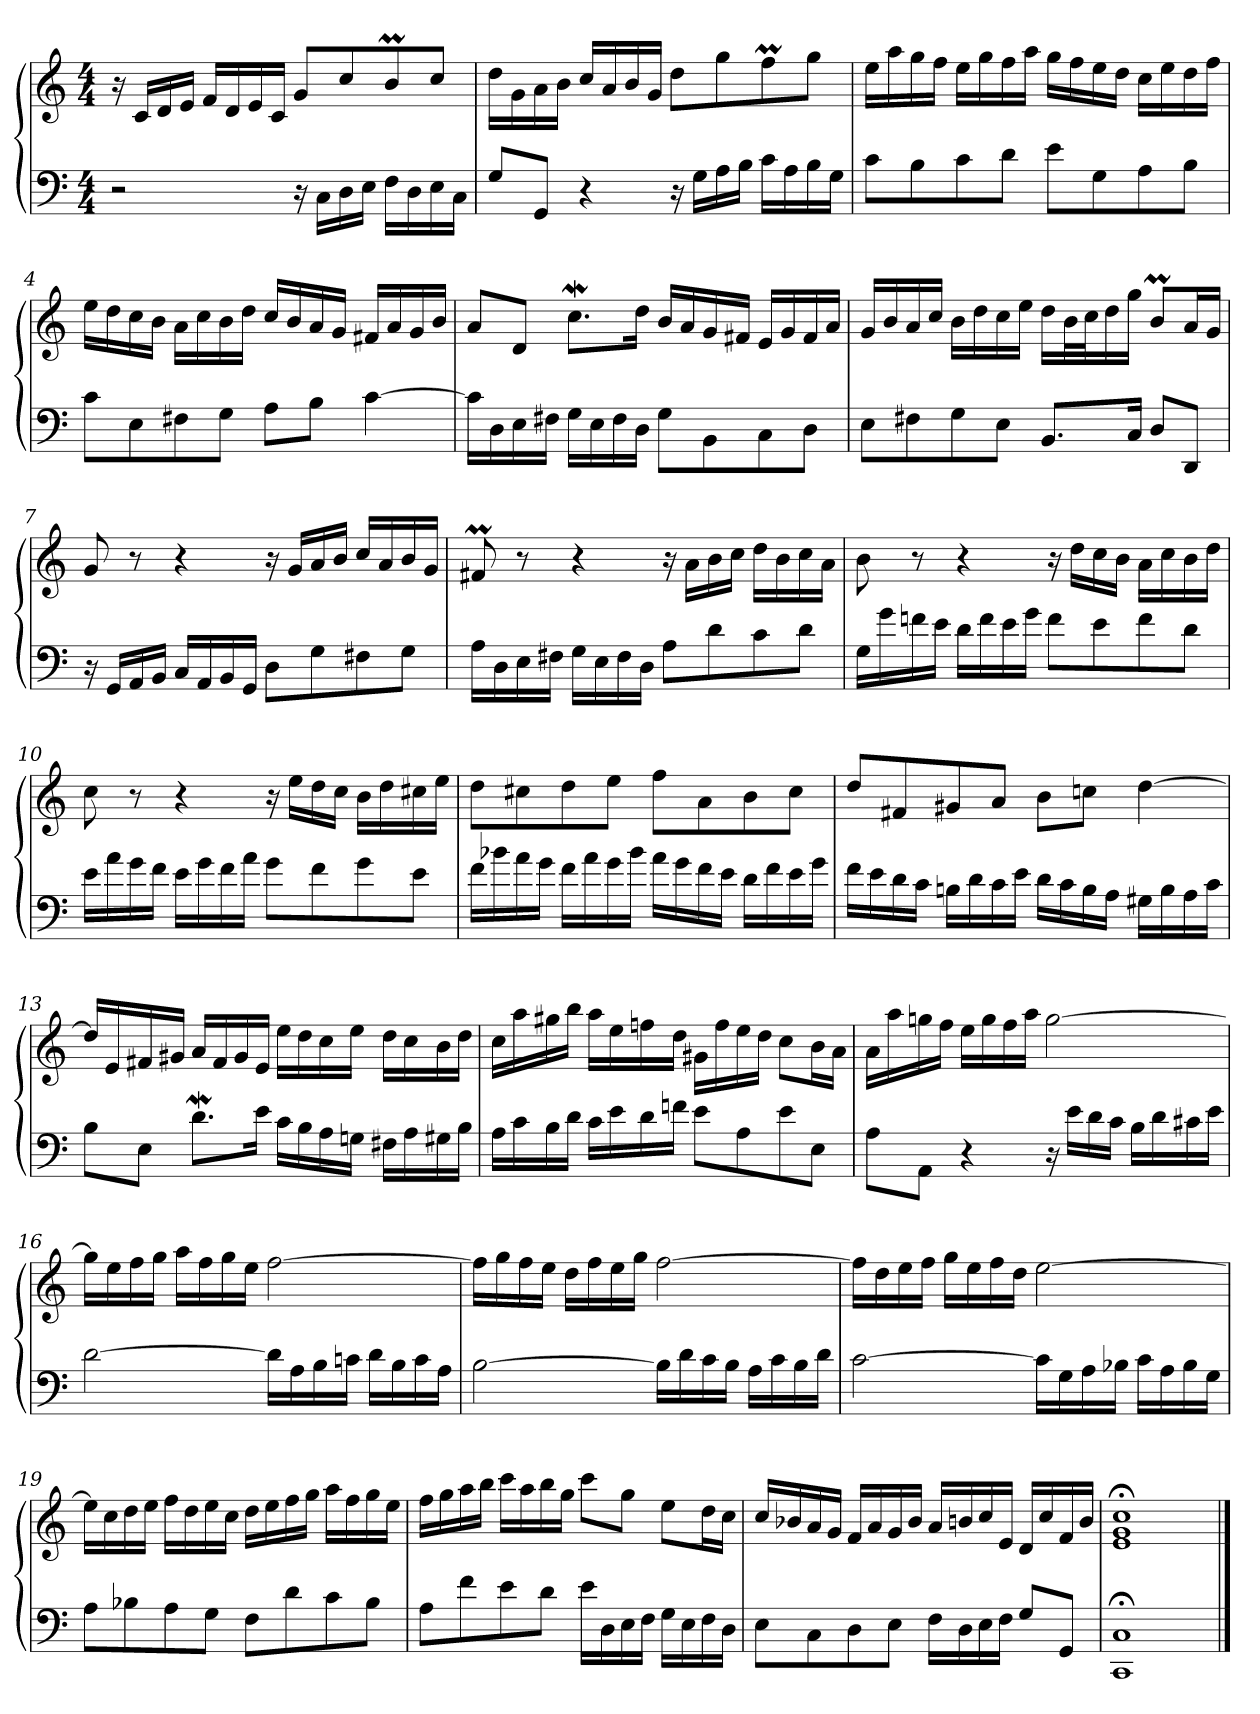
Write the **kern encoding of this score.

**kern	**kern
*part1	*part1
*staff2	*staff1
*clefF4	*clefG2
*k[]	*k[]
*M4/4	*M4/4
*MM59	*MM59
=1	=1
2r	16r
.	16c/LL
.	16d/
.	16e/JJ
.	16f/LL
.	16d/
.	16e/
.	16c/JJ
16r	8g/L
16C\LL	.
16D\	8cc/
16E\JJ	.
16F\LL	8bm/
16D\	.
16E\	8cc/J
16C\JJ	.
=2	=2
8G/L	16dd\LL
.	16g\
8GG/J	16a\
.	16b\JJ
4r	16cc/LL
.	16a/
.	16b/
.	16g/JJ
16r	8dd\L
16G\LL	.
16A\	8gg\
16B\JJ	.
16c\LL	8ffM\
16A\	.
16B\	8gg\J
16G\JJ	.
=3	=3
8c\L	16ee\LL
.	16aa\
8B\	16gg\
.	16ff\JJ
8c\	16ee\LL
.	16gg\
8d\J	16ff\
.	16aa\JJ
8e\L	16gg\LL
.	16ff\
8G\	16ee\
.	16dd\JJ
8A\	16cc\LL
.	16ee\
8B\J	16dd\
.	16ff\JJ
!!LO:LB:g=z
=4	=4
8c\L	16ee\LL
.	16dd\
8E\	16cc\
.	16b\JJ
8F#X\	16a\LL
.	16cc\
8G\J	16b\
.	16dd\JJ
8A\L	16cc/LL
.	16b/
8B\J	16a/
.	16g/JJ
[4c\	16f#X/LL
.	16a/
.	16g/
.	16b/JJ
=5	=5
16c\LL]	8a/L
16D\	.
16E\	8d/J
16F#X\JJ	.
16G\LL	8.ccw\L
16E\	.
16F#\	.
16D\JJ	16dd\Jk
8G\L	16b/LL
.	16a/
8BB\	16g/
.	16f#X/JJ
8C\	16e/LL
.	16g/
8D\J	16f#/
.	16a/JJ
!!LO:LB:g=z
=6	=6
8E\L	16g/LL
.	16b/
8F#X\	16a/
.	16cc/JJ
8G\	16b\LL
.	16dd\
8E\J	16cc\
.	16ee\JJ
8.BB/L	16dd\LL
.	32b\L
.	32cc\J
.	16dd\
16C/Jk	16gg\JJ
8D/L	8bm/L
8DD/J	16a/L
.	16g/JJ
=7	=7
16r	8g/
16GG/LL	.
16AA/	8r
16BB/JJ	.
16C/LL	4r
16AA/	.
16BB/	.
16GG/JJ	.
8D\L	16r
.	16g/LL
8G\	16a/
.	16b/JJ
8F#X\	16cc/LL
.	16a/
8G\J	16b/
.	16g/JJ
=8	=8
16A\LL	8f#Xm/
16D\	.
16E\	8r
16F#X\JJ	.
16G\LL	4r
16E\	.
16F#\	.
16D\JJ	.
8A\L	16r
.	16a\LL
8d\	16b\
.	16cc\JJ
8c\	16dd\LL
.	16b\
8d\J	16cc\
.	16a\JJ
!!LO:LB:g=z
=9	=9
16G\LL	8b\
16g\	.
16fn\	8r
16e\JJ	.
16d\LL	4r
16f\	.
16e\	.
16g\JJ	.
8f\L	16r
.	16dd\LL
8e\	16cc\
.	16b\JJ
8f\	16a\LL
.	16cc\
8d\J	16b\
.	16dd\JJ
=10	=10
16e\LL	8cc\
16a\	.
16g\	8r
16f\JJ	.
16e\LL	4r
16g\	.
16f\	.
16a\JJ	.
8g\L	16r
.	16ee\LL
8f\	16dd\
.	16cc\JJ
8g\	16b\LL
.	16dd\
8e\J	16cc#X\
.	16ee\JJ
!!LO:LB:g=z
=11	=11
16f\LL	8dd\L
16b-X\	.
16a\	8cc#X\
16g\JJ	.
16f\LL	8dd\
16a\	.
16g\	8ee\J
16b-\JJ	.
16a\LL	8ff\L
16g\	.
16f\	8a\
16e\JJ	.
16d\LL	8b\
16f\	.
16e\	8cc#\J
16g\JJ	.
=12	=12
16f\LL	8dd/L
16e\	.
16d\	8f#X/
16c\JJ	.
16Bn\LL	8g#X/
16d\	.
16c\	8a/J
16e\JJ	.
16d\LL	8b\L
16c\	.
16B\	8ccn\J
16A\JJ	.
16G#X\LL	[4dd\
16B\	.
16A\	.
16c\JJ	.
!!LO:PB:g=z
=13	=13
8B\L	16dd/LL]
.	16e/
8E\J	16f#X/
.	16g#X/JJ
8.dW\L	16a/LL
.	16f#/
.	16g#/
16e\Jk	16e/JJ
16c\LL	16ee\LL
16B\	16dd\
16A\	16cc\
16Gn\JJ	16ee\JJ
16F#X\LL	16dd\LL
16A\	16cc\
16G#X\	16b\
16B\JJ	16dd\JJ
=14	=14
16A\LL	16cc\LL
16c\	16aa\
16B\	16gg#X\
16d\JJ	16bb\JJ
16c\LL	16aa\LL
16e\	16ee\
16d\	16ffn\
16fn\JJ	16dd\JJ
8e\L	16g#X\LL
.	16ff\
8A\	16ee\
.	16dd\JJ
8e\	8cc\L
8E\J	16b\L
.	16a\JJ
!!LO:LB:g=z
=15	=15
8A\L	16a\LL
.	16aa\
8AA\J	16ggn\
.	16ff\JJ
4r	16ee\LL
.	16gg\
.	16ff\
.	16aa\JJ
16r	[2gg\
16e\LL	.
16d\	.
16c\JJ	.
16B\LL	.
16d\	.
16c#X\	.
16e\JJ	.
=16	=16
[2d\	16gg\LL]
.	16ee\
.	16ff\
.	16gg\JJ
.	16aa\LL
.	16ff\
.	16gg\
.	16ee\JJ
16d\LL]	[2ff\
16A\	.
16B\	.
16cn\JJ	.
16d\LL	.
16B\	.
16c\	.
16A\JJ	.
!!LO:LB:g=z
=17	=17
[2B\	16ff\LL]
.	16gg\
.	16ff\
.	16ee\JJ
.	16dd\LL
.	16ff\
.	16ee\
.	16gg\JJ
16B\LL]	[2ff\
16d\	.
16c\	.
16B\JJ	.
16A\LL	.
16c\	.
16B\	.
16d\JJ	.
=18	=18
[2c\	16ff\LL]
.	16dd\
.	16ee\
.	16ff\JJ
.	16gg\LL
.	16ee\
.	16ff\
.	16dd\JJ
16c\LL]	[2ee\
16G\	.
16A\	.
16B-X\JJ	.
16c\LL	.
16A\	.
16B-\	.
16G\JJ	.
!!LO:LB:g=z
=19	=19
8A\L	16ee\LL]
.	16cc\
8B-X\	16dd\
.	16ee\JJ
8A\	16ff\LL
.	16dd\
8G\J	16ee\
.	16cc\JJ
8F\L	16dd\LL
.	16ee\
8d\	16ff\
.	16gg\JJ
8c\	16aa\LL
.	16ff\
8B-\J	16gg\
.	16ee\JJ
=20	=20
8A\L	16ff\LL
.	16gg\
8f\	16aa\
.	16bb\JJ
8e\	16ccc\LL
.	16aa\
8d\J	16bb\
.	16gg\JJ
16e\LL	8ccc\L
16D\	.
16E\	8gg\J
16F\JJ	.
16G\LL	8ee\L
16E\	.
16F\	16dd\L
16D\JJ	16cc\JJ
!!LO:LB:g=z
=21	=21
8E\L	16cc/LL
.	16b-X/
8C\	16a/
.	16g/JJ
8D\	16f/LL
.	16a/
8E\J	16g/
.	16b-/JJ
16F\LL	16a/LL
16D\	16bn/
16E\	16cc/
16F\JJ	16e/JJ
8G/L	16d/LL
.	16cc/
8GG/J	16f/
.	16b/JJ
=22	=22
1CC; 1C;	1e; 1g; 1cc;
==	==
*-	*-
